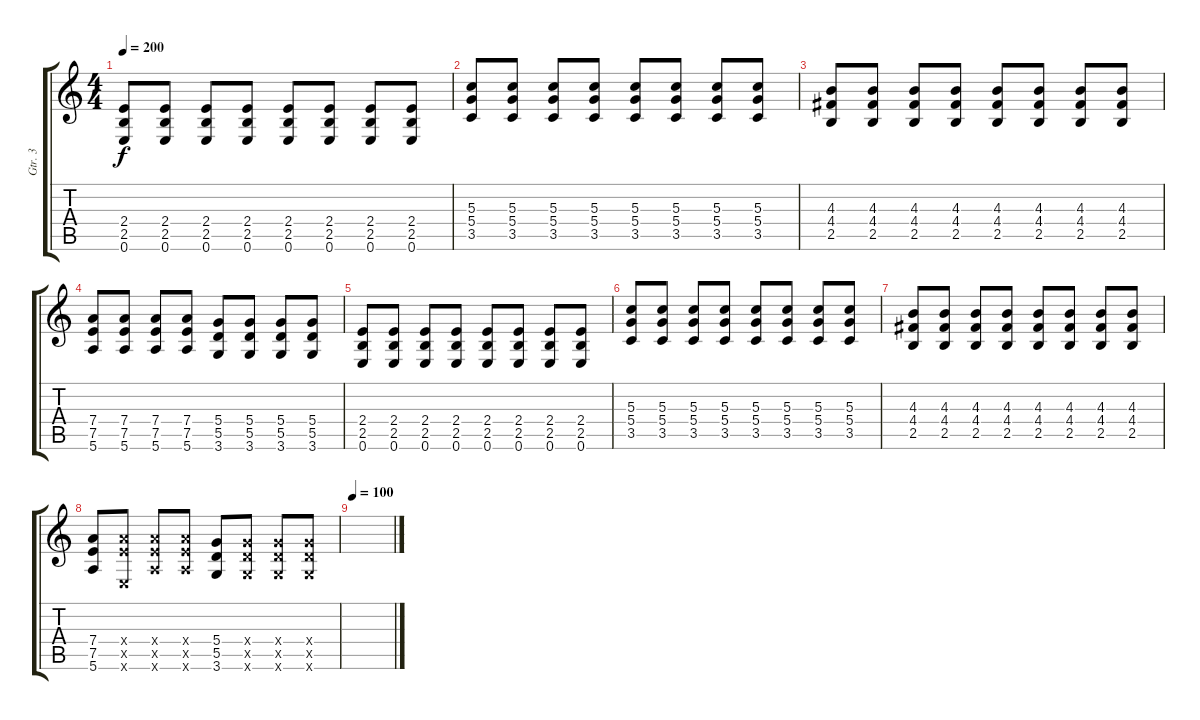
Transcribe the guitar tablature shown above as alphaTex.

\track ("Gtr. 3" "Gtr. 3") {instrument distortionguitar}
\staff {score tabs}
\tuning (E4 B3 G3 D3 A2 E2) {hide}
\ts (4 4)
\tempo 200
\clef g2
\ks c
(2.4 2.5 0.6).8{dy f} (2.4 2.5 0.6).8 (2.4 2.5 0.6).8 (2.4 2.5 0.6).8 (2.4 2.5 0.6).8 (2.4 2.5 0.6).8 (2.4 2.5 0.6).8 (2.4 2.5 0.6).8 |
(5.3 5.4 3.5).8 (5.3 5.4 3.5).8 (5.3 5.4 3.5).8 (5.3 5.4 3.5).8 (5.3 5.4 3.5).8 (5.3 5.4 3.5).8 (5.3 5.4 3.5).8 (5.3 5.4 3.5).8 |
(4.3 4.4 2.5).8 (4.3 4.4 2.5).8 (4.3 4.4 2.5).8 (4.3 4.4 2.5).8 (4.3 4.4 2.5).8 (4.3 4.4 2.5).8 (4.3 4.4 2.5).8 (4.3 4.4 2.5).8 |
(7.4 7.5 5.6).8 (7.4 7.5 5.6).8 (7.4 7.5 5.6).8 (7.4 7.5 5.6).8 (5.4 5.5 3.6).8 (5.4 5.5 3.6).8 (5.4 5.5 3.6).8 (5.4 5.5 3.6).8 |
(2.4 2.5 0.6).8 (2.4 2.5 0.6).8 (2.4 2.5 0.6).8 (2.4 2.5 0.6).8 (2.4 2.5 0.6).8 (2.4 2.5 0.6).8 (2.4 2.5 0.6).8 (2.4 2.5 0.6).8 |
(5.3 5.4 3.5).8 (5.3 5.4 3.5).8 (5.3 5.4 3.5).8 (5.3 5.4 3.5).8 (5.3 5.4 3.5).8 (5.3 5.4 3.5).8 (5.3 5.4 3.5).8 (5.3 5.4 3.5).8 |
(4.3 4.4 2.5).8 (4.3 4.4 2.5).8 (4.3 4.4 2.5).8 (4.3 4.4 2.5).8 (4.3 4.4 2.5).8 (4.3 4.4 2.5).8 (4.3 4.4 2.5).8 (4.3 4.4 2.5).8 |
(7.4 7.5 5.6).8 (7.4{x} 7.5{x} 0.6{x}).8 (7.4{x} 7.5{x} 5.6{x}).8 (7.4{x} 7.5{x} 5.6{x}).8 (5.4 5.5 3.6).8 (5.4{x} 5.5{x} 3.6{x}).8 (5.4{x} 5.5{x} 3.6{x}).8 (5.4{x} 5.5{x} 3.6{x}).8 |
\tempo 100
